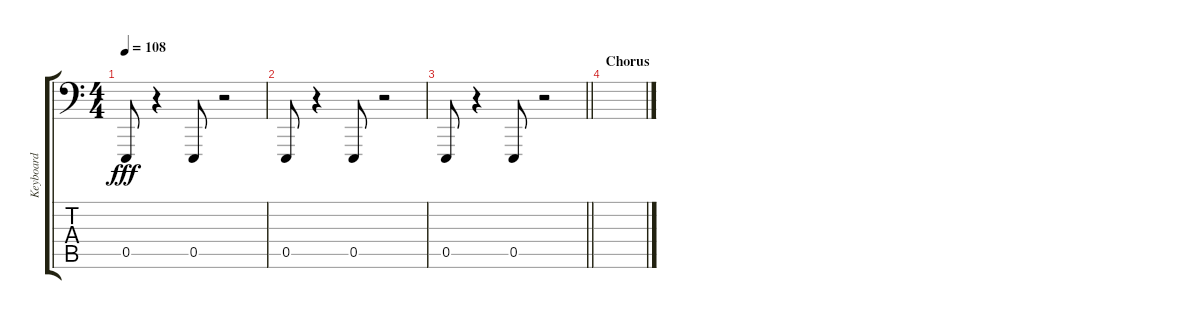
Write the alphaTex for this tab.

\track ("Keyboard" "Keyboard") {instrument lead1square}
\staff {score tabs}
\tuning (C3 G2 D2 A1 E1 B0) {hide}
\ts (4 4)
\tempo 108
\clef f4
\ks c
0.5.8{dy fff} r.4 0.5.8 r.2 |
0.5.8 r.4 0.5.8 r.2 |
\barLineRight lightlight
0.5.8 r.4 0.5.8 r.2 |
\section ("" "Chorus")
